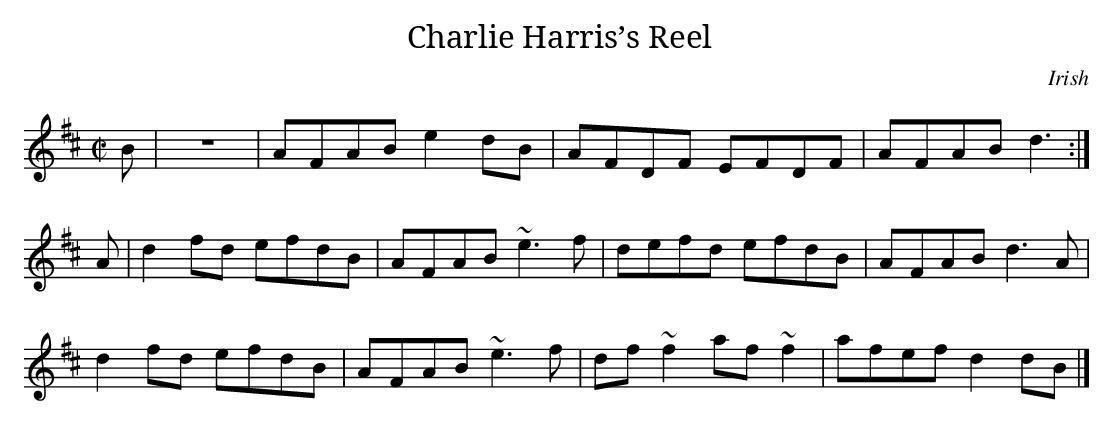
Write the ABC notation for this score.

X:1
T:Charlie Harris’s Reel
M:C|
K:D
B | z8 | AFAB e2 dB | AFDF EFDF | AFAB d3 :|
A | d2 fd efdB | AFAB ~e3 f | defd efdB | AFAB d3 A |
d2 fd efdB | AFAB ~e3 f | df ~f2 af ~f2 | afef d2 dB |]
